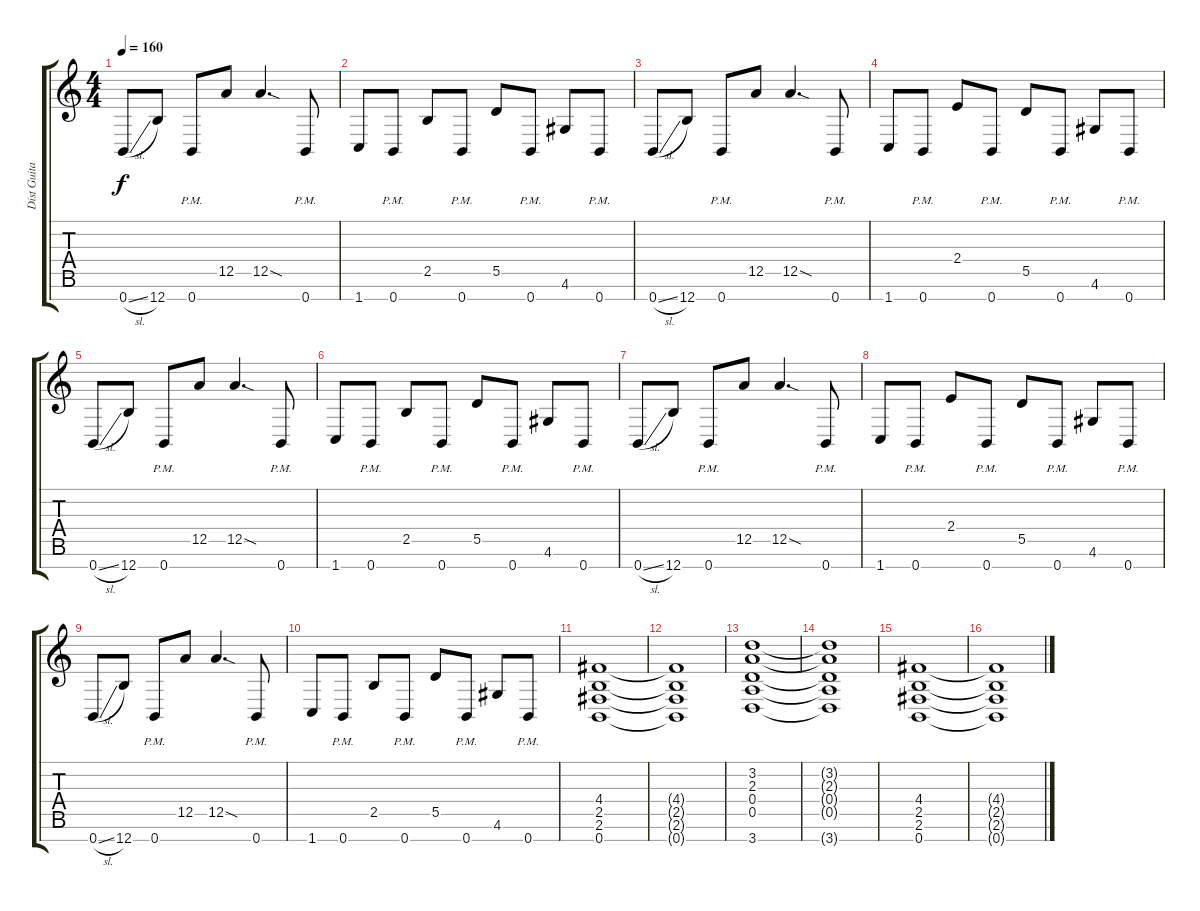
\track ("Dist Guitar L" "Dist Guita") {instrument overdrivenguitar}
\staff {score tabs}
\tuning (E4 B3 G3 D3 A2 E2 B1) {hide}
\ts (4 4)
\tempo 160
\clef g2
\ks c
0.7{sl}.8{dy f} 12.7.8 0.7{pm}.8 12.5.8 12.5{sod}.4{d} 0.7{pm}.8 |
1.7.8 0.7{pm}.8 2.5.8 0.7{pm}.8 5.5.8 0.7{pm}.8 4.6.8 0.7{pm}.8 |
0.7{sl}.8 12.7.8 0.7{pm}.8 12.5.8 12.5{sod}.4{d} 0.7{pm}.8 |
1.7.8 0.7{pm}.8 2.4.8 0.7{pm}.8 5.5.8 0.7{pm}.8 4.6.8 0.7{pm}.8 |
0.7{sl}.8 12.7.8 0.7{pm}.8 12.5.8 12.5{sod}.4{d} 0.7{pm}.8 |
1.7.8 0.7{pm}.8 2.5.8 0.7{pm}.8 5.5.8 0.7{pm}.8 4.6.8 0.7{pm}.8 |
0.7{sl}.8 12.7.8 0.7{pm}.8 12.5.8 12.5{sod}.4{d} 0.7{pm}.8 |
1.7.8 0.7{pm}.8 2.4.8 0.7{pm}.8 5.5.8 0.7{pm}.8 4.6.8 0.7{pm}.8 |
0.7{sl}.8 12.7.8 0.7{pm}.8 12.5.8 12.5{sod}.4{d} 0.7{pm}.8 |
1.7.8 0.7{pm}.8 2.5.8 0.7{pm}.8 5.5.8 0.7{pm}.8 4.6.8 0.7{pm}.8 |
(4.4 2.5 2.6 0.7).1 |
(4.4{t} 2.5{t} 2.6{t} 0.7{t}).1 |
(3.2 2.3 0.4 0.5 3.7).1 |
(3.2{t} 2.3{t} 0.4{t} 0.5{t} 3.7{t}).1 |
(4.4 2.5 2.6 0.7).1 |
(4.4{t} 2.5{t} 2.6{t} 0.7{t}).1
